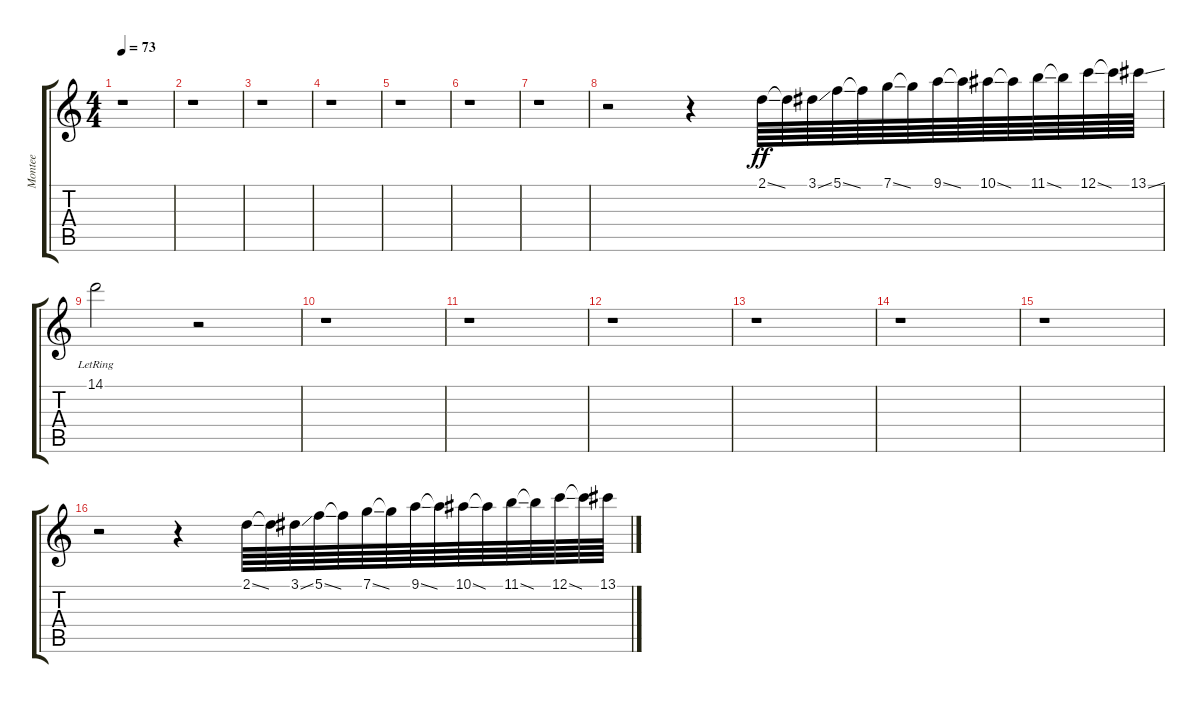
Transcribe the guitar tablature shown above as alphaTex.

\track ("Montee" "Montee") {instrument stringensemble1}
\staff {score tabs}
\tuning (C5 G4 Eb4 Bb3 F3 C3) {hide}
\ts (4 4)
\tempo 73
\clef g2
\ks c
r.1{dy ff instrument stringensemble1} |
r.1 |
r.1 |
r.1 |
r.1 |
r.1 |
r.1 |
r.2 r.4 2.1{ss}.64 2.1{t}.64 3.1{ss}.64 5.1{ss}.64 5.1{t}.64 7.1{ss}.64 7.1{t}.64 9.1{ss}.64 9.1{t}.64 10.1{ss}.64 10.1{t}.64 11.1{ss}.64 11.1{t}.64 12.1{ss}.64 12.1{t}.64 13.1{ss}.64 |
14.1{lr}.2 r.2 |
r.1 |
r.1 |
r.1 |
r.1 |
r.1 |
r.1 |
r.2 r.4 2.1{ss}.64 2.1{t}.64 3.1{ss}.64 5.1{ss}.64 5.1{t}.64 7.1{ss}.64 7.1{t}.64 9.1{ss}.64 9.1{t}.64 10.1{ss}.64 10.1{t}.64 11.1{ss}.64 11.1{t}.64 12.1{ss}.64 12.1{t}.64 13.1{ss}.64
